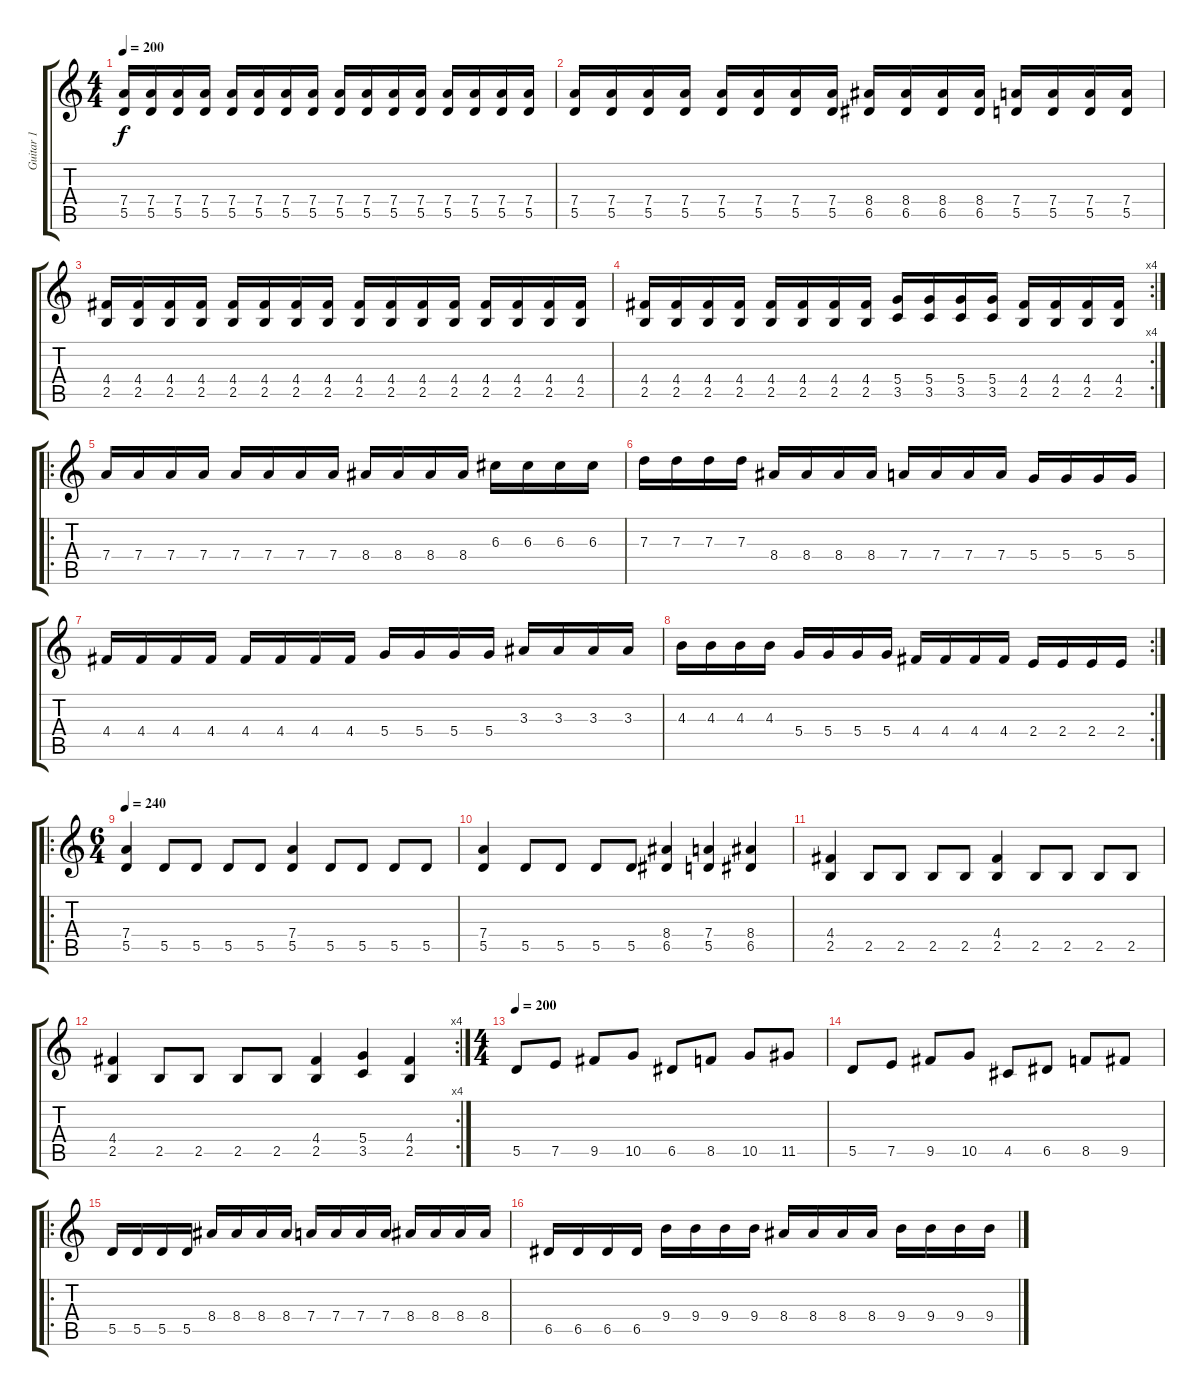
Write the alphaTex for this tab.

\track ("Guitar 1" "Guitar 1") {instrument distortionguitar}
\staff {score tabs}
\tuning (E4 B3 G3 D3 A2 E2) {hide}
\ts (4 4)
\tempo 200
\tempo 168
\tempo 200
\clef g2
\ks c
(7.4 5.5).16{dy f instrument distortionguitar} (7.4 5.5).16 (7.4 5.5).16 (7.4 5.5).16 (7.4 5.5).16 (7.4 5.5).16 (7.4 5.5).16 (7.4 5.5).16 (7.4 5.5).16 (7.4 5.5).16 (7.4 5.5).16 (7.4 5.5).16 (7.4 5.5).16 (7.4 5.5).16 (7.4 5.5).16 (7.4 5.5).16 |
(7.4 5.5).16 (7.4 5.5).16 (7.4 5.5).16 (7.4 5.5).16 (7.4 5.5).16 (7.4 5.5).16 (7.4 5.5).16 (7.4 5.5).16 (8.4 6.5).16 (8.4 6.5).16 (8.4 6.5).16 (8.4 6.5).16 (7.4 5.5).16 (7.4 5.5).16 (7.4 5.5).16 (7.4 5.5).16 |
(4.4 2.5).16 (4.4 2.5).16 (4.4 2.5).16 (4.4 2.5).16 (4.4 2.5).16 (4.4 2.5).16 (4.4 2.5).16 (4.4 2.5).16 (4.4 2.5).16 (4.4 2.5).16 (4.4 2.5).16 (4.4 2.5).16 (4.4 2.5).16 (4.4 2.5).16 (4.4 2.5).16 (4.4 2.5).16 |
\rc 4
(4.4 2.5).16 (4.4 2.5).16 (4.4 2.5).16 (4.4 2.5).16 (4.4 2.5).16 (4.4 2.5).16 (4.4 2.5).16 (4.4 2.5).16 (5.4 3.5).16 (5.4 3.5).16 (5.4 3.5).16 (5.4 3.5).16 (4.4 2.5).16 (4.4 2.5).16 (4.4 2.5).16 (4.4 2.5).16 |
\ro
7.4.16 7.4.16 7.4.16 7.4.16 7.4.16 7.4.16 7.4.16 7.4.16 8.4.16 8.4.16 8.4.16 8.4.16 6.3.16 6.3.16 6.3.16 6.3.16 |
7.3.16 7.3.16 7.3.16 7.3.16 8.4.16 8.4.16 8.4.16 8.4.16 7.4.16 7.4.16 7.4.16 7.4.16 5.4.16 5.4.16 5.4.16 5.4.16 |
4.4.16 4.4.16 4.4.16 4.4.16 4.4.16 4.4.16 4.4.16 4.4.16 5.4.16 5.4.16 5.4.16 5.4.16 3.3.16 3.3.16 3.3.16 3.3.16 |
\rc 2
4.3.16 4.3.16 4.3.16 4.3.16 5.4.16 5.4.16 5.4.16 5.4.16 4.4.16 4.4.16 4.4.16 4.4.16 2.4.16 2.4.16 2.4.16 2.4.16 |
\ro
\ts (6 4)
\tempo 240
(7.4 5.5).4 5.5.8 5.5.8 5.5.8 5.5.8 (7.4 5.5).4 5.5.8 5.5.8 5.5.8 5.5.8 |
(7.4 5.5).4 5.5.8 5.5.8 5.5.8 5.5.8 (8.4 6.5).4 (7.4 5.5).4 (8.4 6.5).4 |
(4.4 2.5).4 2.5.8 2.5.8 2.5.8 2.5.8 (4.4 2.5).4 2.5.8 2.5.8 2.5.8 2.5.8 |
\rc 4
(4.4 2.5).4 2.5.8 2.5.8 2.5.8 2.5.8 (4.4 2.5).4 (5.4 3.5).4 (4.4 2.5).4 |
\ts (4 4)
\tempo 200
5.5.8{instrument choiraahs} 7.5.8 9.5.8 10.5.8 6.5.8 8.5.8 10.5.8 11.5.8 |
5.5.8 7.5.8 9.5.8 10.5.8 4.5.8 6.5.8 8.5.8 9.5.8 |
\ro
5.5.16{instrument distortionguitar} 5.5.16 5.5.16 5.5.16 8.4.16 8.4.16 8.4.16 8.4.16 7.4.16 7.4.16 7.4.16 7.4.16 8.4.16 8.4.16 8.4.16 8.4.16 |
6.5.16 6.5.16 6.5.16 6.5.16 9.4.16 9.4.16 9.4.16 9.4.16 8.4.16 8.4.16 8.4.16 8.4.16 9.4.16 9.4.16 9.4.16 9.4.16
